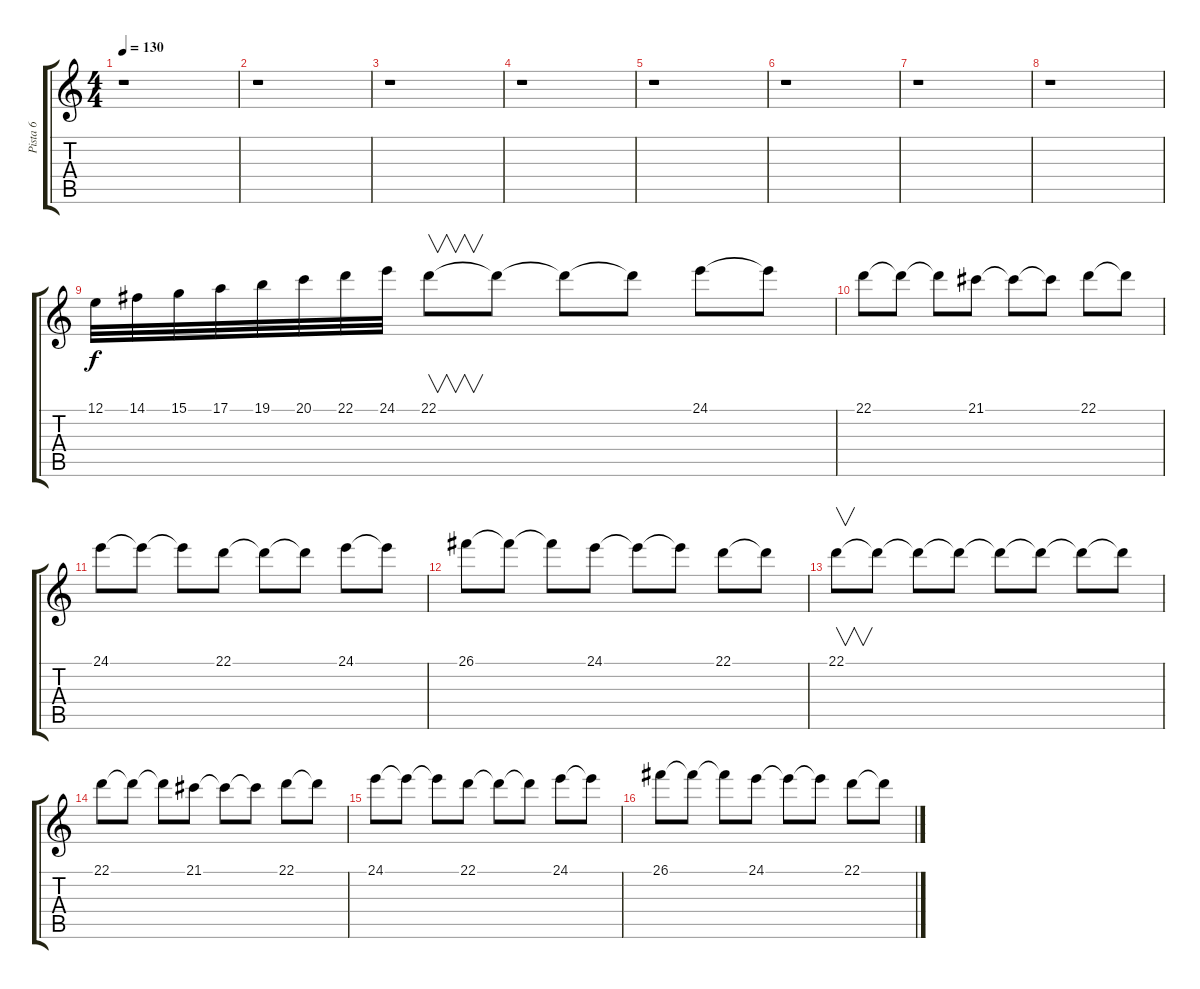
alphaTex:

\track ("Pista 6" "Pista 6") {instrument flute}
\staff {score tabs}
\tuning (E4 B3 G3 D3 A2 E2) {hide}
\ts (4 4)
\tempo 130
\clef g2
\ks c
r.1{dy f} |
r.1 |
r.1 |
r.1 |
r.1 |
r.1 |
r.1 |
r.1 |
12.1.32 14.1.32 15.1.32 17.1.32 19.1.32 20.1.32 22.1.32 24.1.32 22.1.8{v} 22.1{t}.8 22.1{t}.8 22.1{t}.8 24.1.8 24.1{t}.8 |
22.1.8 22.1{t}.8 22.1{t}.8 21.1.8 21.1{t}.8 21.1{t}.8 22.1.8 22.1{t}.8 |
24.1.8 24.1{t}.8 24.1{t}.8 22.1.8 22.1{t}.8 22.1{t}.8 24.1.8 24.1{t}.8 |
26.1.8 26.1{t}.8 26.1{t}.8 24.1.8 24.1{t}.8 24.1{t}.8 22.1.8 22.1{t}.8 |
22.1.8{v} 22.1{t}.8 22.1{t}.8 22.1{t}.8 22.1{t}.8 22.1{t}.8 22.1{t}.8 22.1{t}.8 |
22.1.8 22.1{t}.8 22.1{t}.8 21.1.8 21.1{t}.8 21.1{t}.8 22.1.8 22.1{t}.8 |
24.1.8 24.1{t}.8 24.1{t}.8 22.1.8 22.1{t}.8 22.1{t}.8 24.1.8 24.1{t}.8 |
26.1.8 26.1{t}.8 26.1{t}.8 24.1.8 24.1{t}.8 24.1{t}.8 22.1.8 22.1{t}.8
